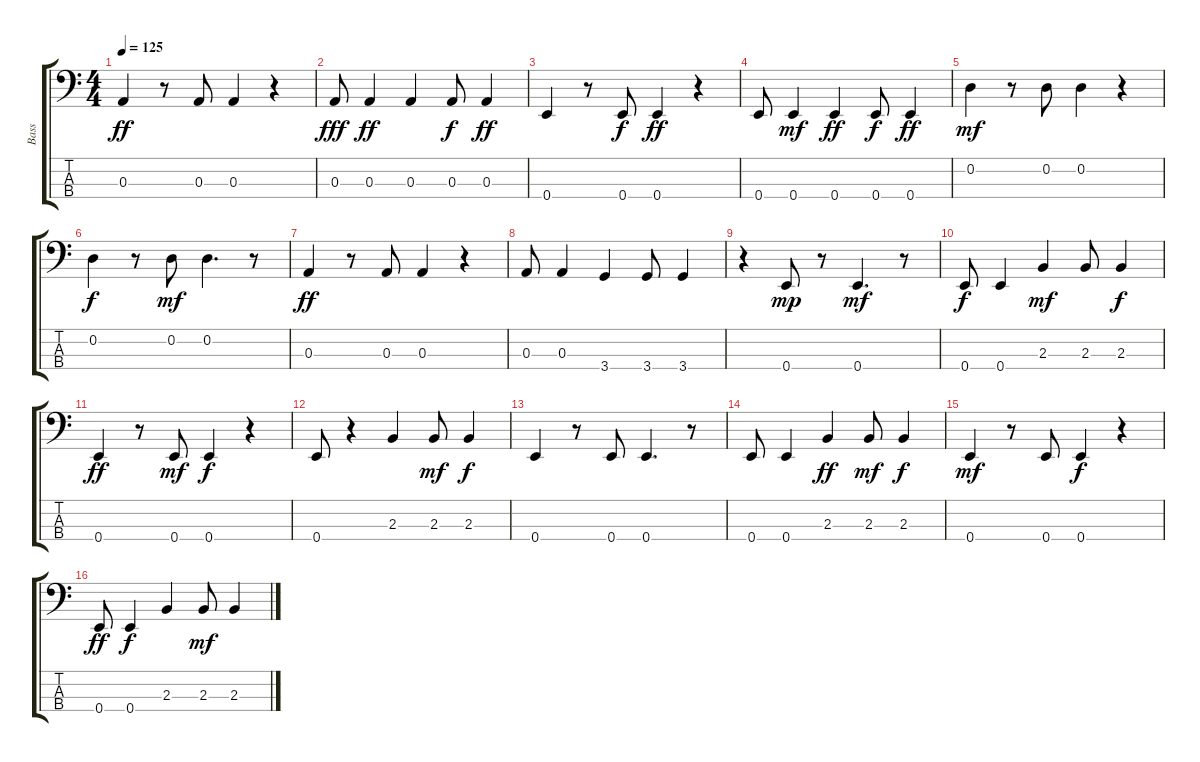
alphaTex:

\track ("Bass" "Bass") {instrument fretlessbass}
\staff {score tabs}
\tuning (G2 D2 A1 E1) {hide}
\ts (4 4)
\tempo 125
\clef f4
\ks c
0.3.4{dy ff} r.8 0.3.8 0.3.4 r.4 |
0.3.8{dy fff} 0.3.4{dy ff} 0.3.4 0.3.8{dy f} 0.3.4{dy ff} |
0.4.4 r.8 0.4.8{dy f} 0.4.4{dy ff} r.4 |
0.4.8 0.4.4{dy mf} 0.4.4{dy ff} 0.4.8{dy f} 0.4.4{dy ff} |
0.2.4{dy mf} r.8 0.2.8 0.2.4 r.4 |
0.2.4{dy f} r.8 0.2.8{dy mf} 0.2.4{d} r.8 |
0.3.4{dy ff} r.8 0.3.8 0.3.4 r.4 |
0.3.8 0.3.4 3.4.4 3.4.8 3.4.4 |
r.4 0.4.8{dy mp} r.8 0.4.4{d dy mf} r.8 |
0.4.8{dy f} 0.4.4 2.3.4{dy mf} 2.3.8 2.3.4{dy f} |
0.4.4{dy ff} r.8 0.4.8{dy mf} 0.4.4{dy f} r.4 |
0.4.8 r.4 2.3.4 2.3.8{dy mf} 2.3.4{dy f} |
0.4.4 r.8 0.4.8 0.4.4{d} r.8 |
0.4.8 0.4.4 2.3.4{dy ff} 2.3.8{dy mf} 2.3.4{dy f} |
0.4.4{dy mf} r.8 0.4.8 0.4.4{dy f} r.4 |
0.4.8{dy ff} 0.4.4{dy f} 2.3.4 2.3.8{dy mf} 2.3.4
